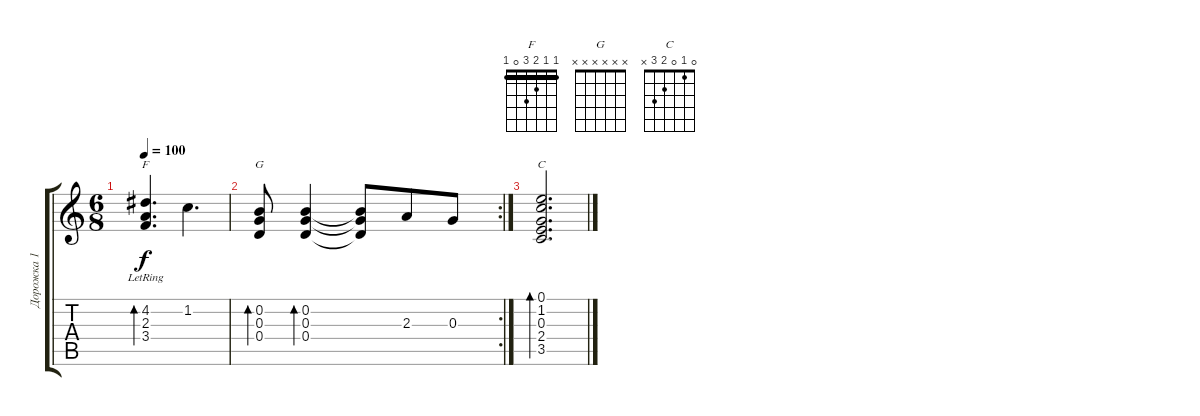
\track ("Дорожка 1" "Дорожка 1") {instrument acousticguitarsteel}
\staff {score tabs}
\tuning (E4 B3 G3 D3 A2 E2) {hide}
\chord ("F" 1 1 2 3 0 1) {barre 1}
\chord ("G" x x x x x x)
\chord ("C" 0 1 0 2 3 x)
\ts (6 8)
\tempo 100
\clef g2
\ks c
(4.2 2.3{lr} 3.4{lr}).4{d bd 60 ch "F" dy f} 1.2.4{d} |
\rc 2
(0.2 0.3 0.4).8{bd 60 ch "G"} (0.2 0.3 0.4).4{bd 60} (0.2{t} 0.3{t} 0.4{t}).8 2.3.8 0.3.8 |
(0.1 1.2 0.3 2.4 3.5).2{d bd 60 ch "C"}
